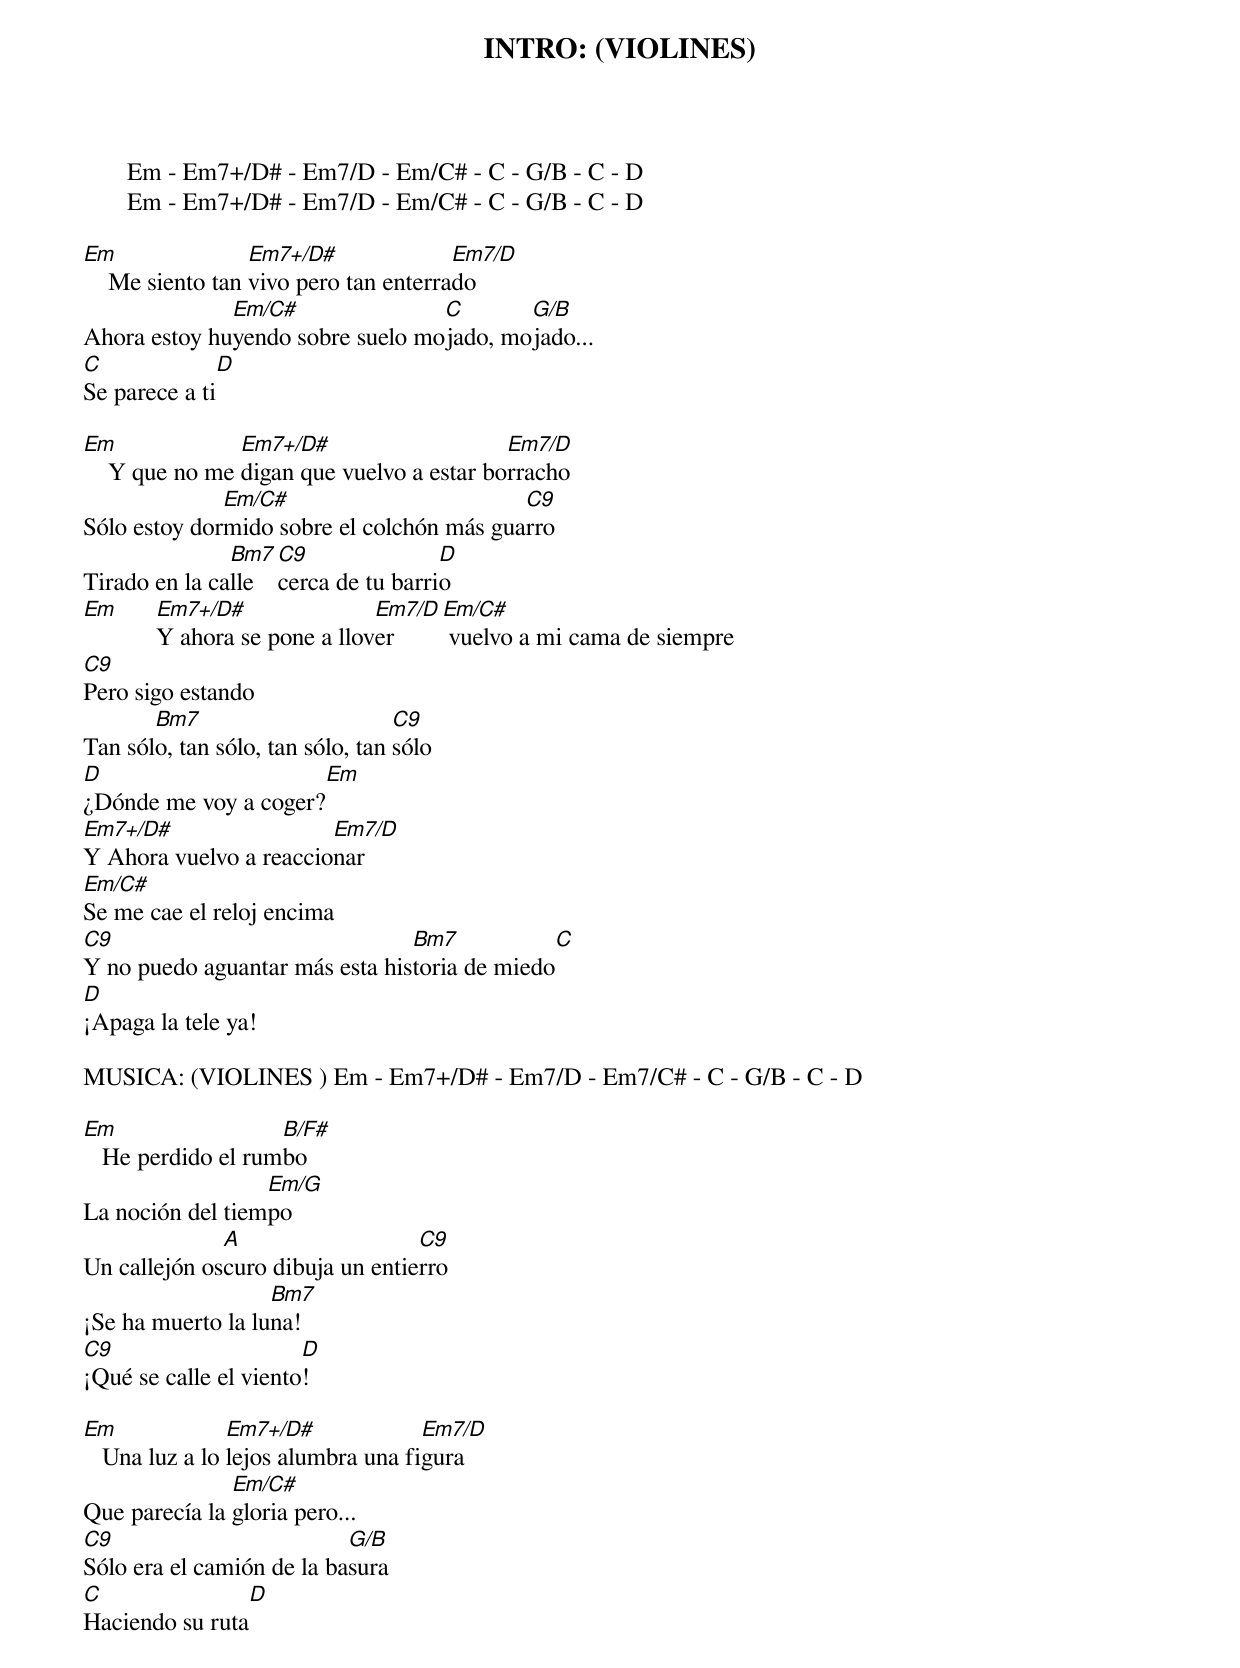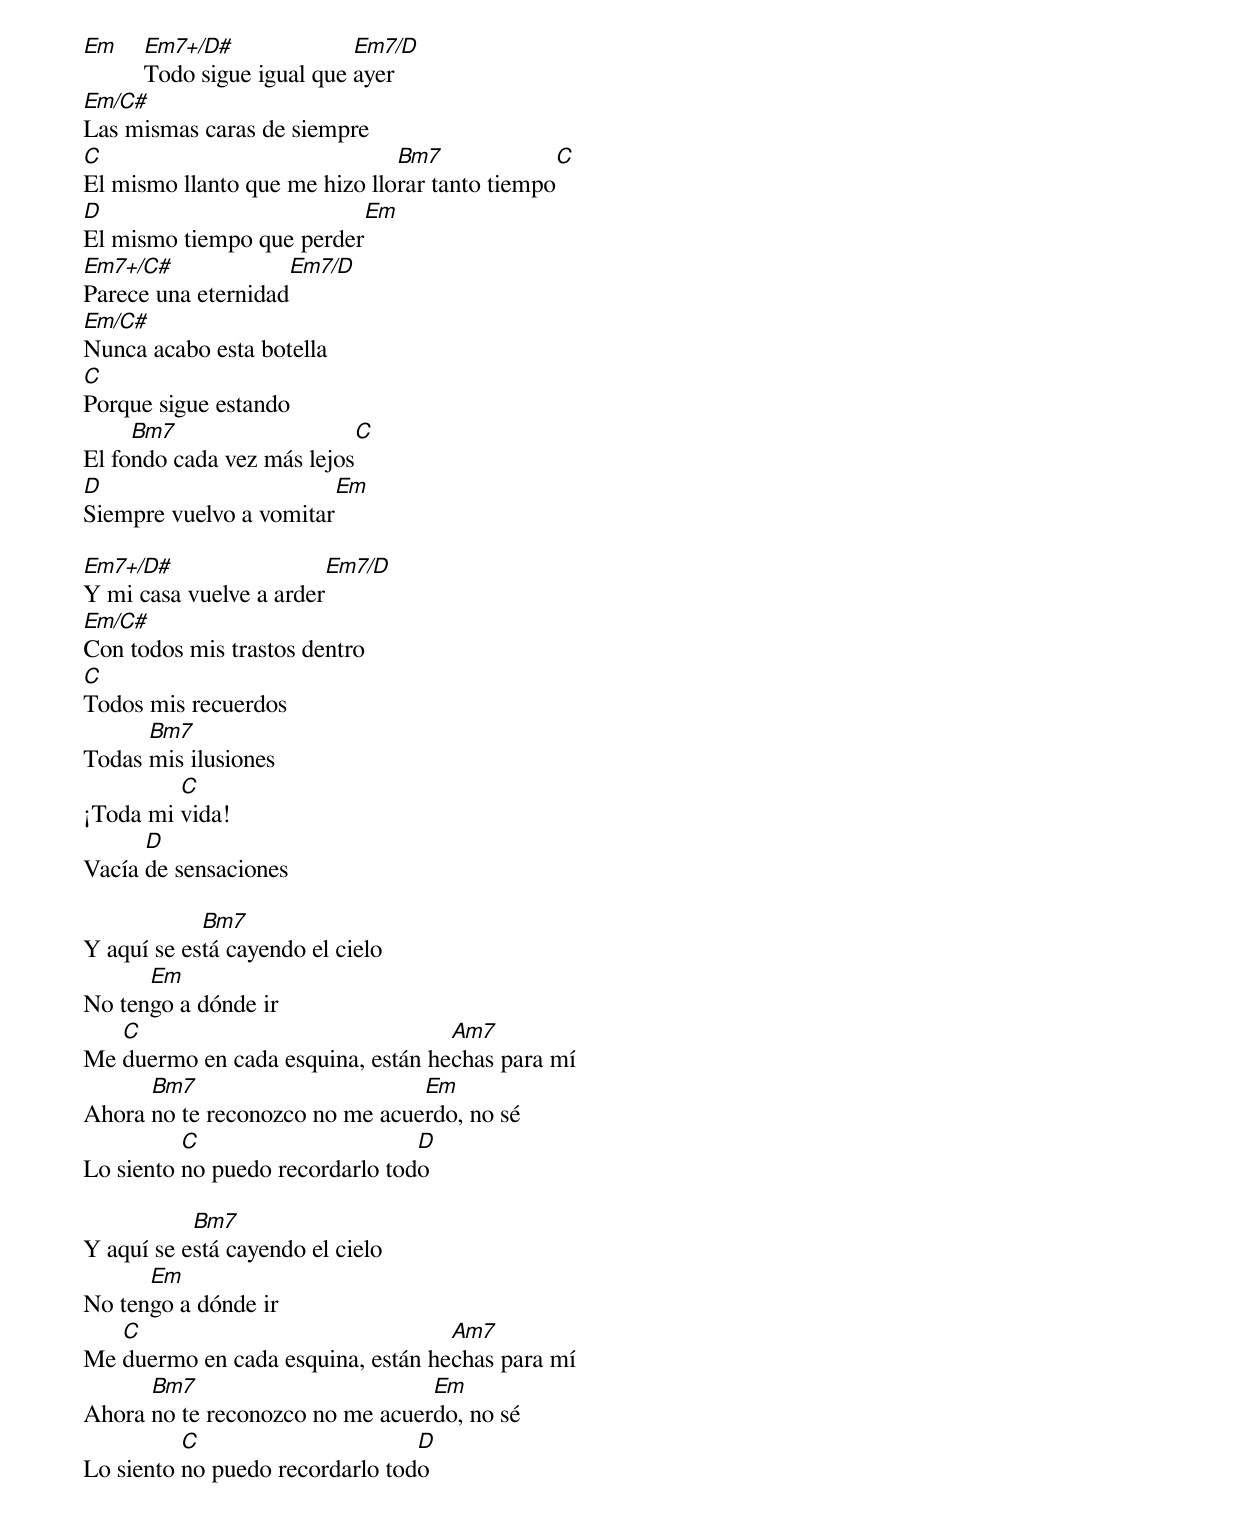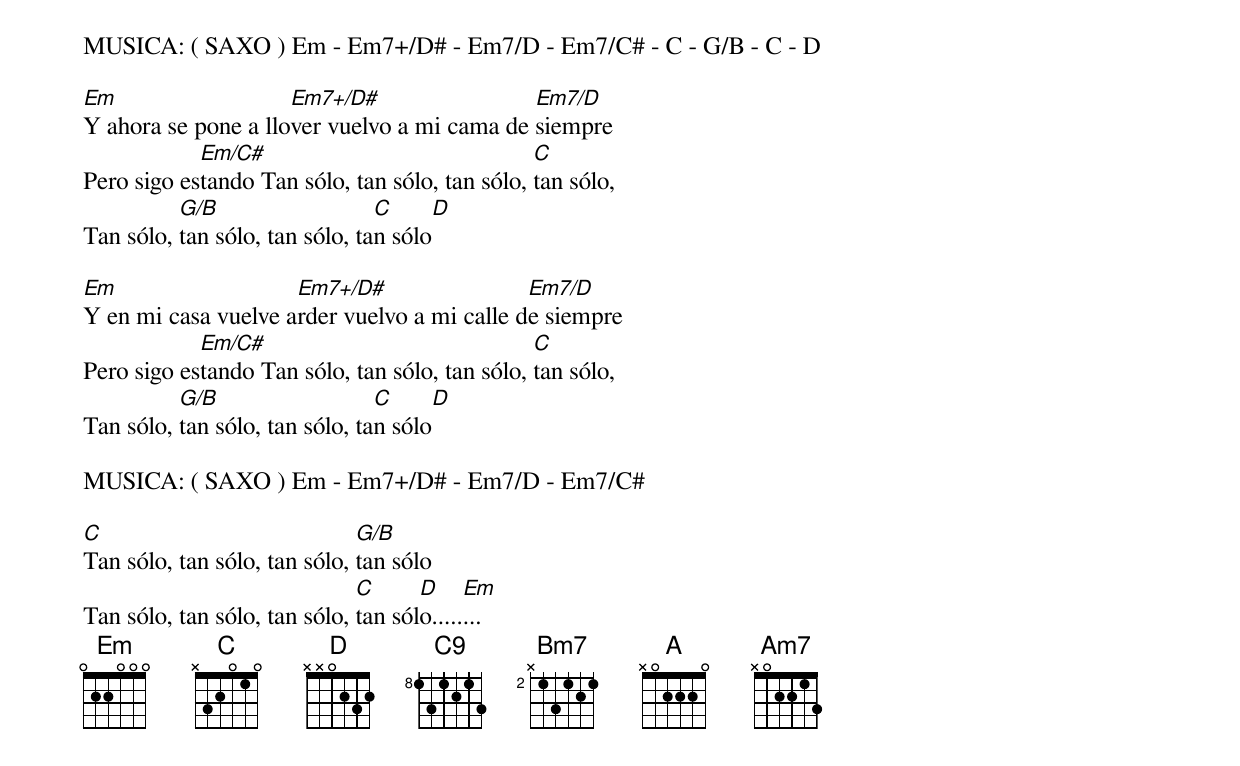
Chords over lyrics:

INTRO: (VIOLINES)
       Em - Em7+/D# - Em7/D - Em/C# - C - G/B - C - D
       Em - Em7+/D# - Em7/D - Em/C# - C - G/B - C - D

Em                Em7+/D#              Em7/D
    Me siento tan vivo pero tan enterrado
              Em/C#               C       G/B
Ahora estoy huyendo sobre suelo mojado, mojado...
C             D
Se parece a ti

Em              Em7+/D#                    Em7/D
    Y que no me digan que vuelvo a estar borracho
              Em/C#                        C9
Sólo estoy dormido sobre el colchón más guarro
               Bm7 C9               D
Tirado en la calle cerca de tu barrio
Em    Em7+/D#               Em7/D  Em/C#
      Y ahora se pone a llover      vuelvo a mi cama de siempre
C9
Pero sigo estando
       Bm7                        C9
Tan sólo, tan sólo, tan sólo, tan sólo
D                     Em
¿Dónde me voy a coger?
Em7+/D#                 Em7/D
Y Ahora vuelvo a reaccionar
Em/C#
Se me cae el reloj encima
C9                              Bm7           C
Y no puedo aguantar más esta historia de miedo
D
¡Apaga la tele ya!

MUSICA: (VIOLINES ) Em - Em7+/D# - Em7/D - Em7/C# - C - G/B - C - D

Em                  B/F#
   He perdido el rumbo
                  Em/G
La noción del tiempo
              A                   C9
Un callejón oscuro dibuja un entierro
                   Bm7
¡Se ha muerto la luna!
C9                     D
¡Qué se calle el viento!

Em              Em7+/D#             Em7/D
   Una luz a lo lejos alumbra una figura
               Em/C#
Que parecía la gloria pero...
C9                         G/B
Sólo era el camión de la basura
C               D
Haciendo su ruta

Em  Em7+/D#              Em7/D
    Todo sigue igual que ayer
Em/C#
Las mismas caras de siempre
C                              Bm7             C
El mismo llanto que me hizo llorar tanto tiempo
D                         Em
El mismo tiempo que perder
Em7+/C#              Em7/D
Parece una eternidad
Em/C#
Nunca acabo esta botella
C
Porque sigue estando
     Bm7                   C
El fondo cada vez más lejos
D                       Em
Siempre vuelvo a vomitar

Em7+/D#                 Em7/D
Y mi casa vuelve a arder
Em/C#
Con todos mis trastos dentro
C
Todos mis recuerdos
      Bm7
Todas mis ilusiones
         C
¡Toda mi vida!
      D
Vacía de sensaciones

            Bm7
Y aquí se está cayendo el cielo
      Em
No tengo a dónde ir
   C                               Am7
Me duermo en cada esquina, están hechas para mí
      Bm7                       Em
Ahora no te reconozco no me acuerdo, no sé
          C                      D
Lo siento no puedo recordarlo todo

           Bm7
Y aquí se está cayendo el cielo
      Em
No tengo a dónde ir
   C                               Am7
Me duermo en cada esquina, están hechas para mí
      Bm7                        Em
Ahora no te reconozco no me acuerdo, no sé
          C                      D
Lo siento no puedo recordarlo todo

MUSICA: ( SAXO ) Em - Em7+/D# - Em7/D - Em7/C# - C - G/B - C - D

Em                   Em7+/D#                 Em7/D
Y ahora se pone a llover vuelvo a mi cama de siempre
            Em/C#                               C
Pero sigo estando Tan sólo, tan sólo, tan sólo, tan sólo,
          G/B                   C     D
Tan sólo, tan sólo, tan sólo, tan sólo

Em                   Em7+/D#                 Em7/D
Y en mi casa vuelve arder vuelvo a mi calle de siempre
            Em/C#                               C
Pero sigo estando Tan sólo, tan sólo, tan sólo, tan sólo,
          G/B                   C     D
Tan sólo, tan sólo, tan sólo, tan sólo

MUSICA: ( SAXO ) Em - Em7+/D# - Em7/D - Em7/C#

C                             G/B
Tan sólo, tan sólo, tan sólo, tan sólo
                              C      D     Em
Tan sólo, tan sólo, tan sólo, tan sólo........
